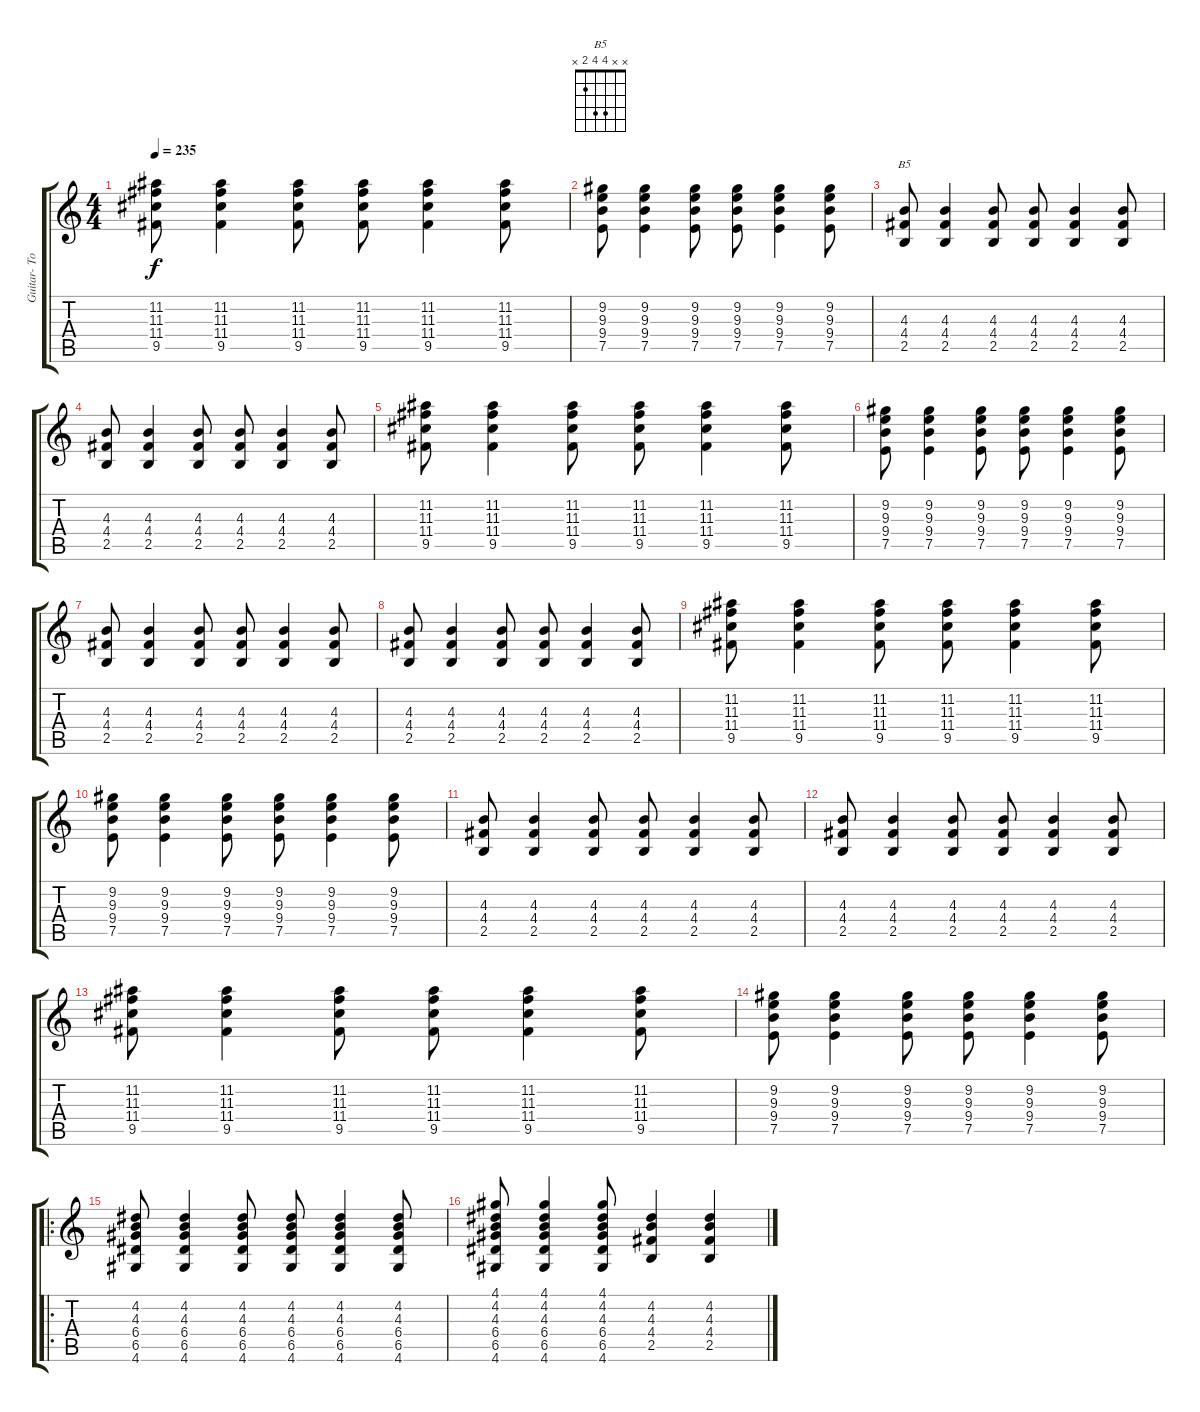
\track ("Guitar- Tom DeLonge" "Guitar- To") {instrument electricguitarclean}
\staff {score tabs}
\tuning (E4 B3 G3 D3 A2 E2) {hide}
\chord ("B5" x x 4 4 2 x)
\ts (4 4)
\tempo 235
\clef g2
\ks c
(11.2 11.3 11.4 9.5).8{dy f} (11.2 11.3 11.4 9.5).4 (11.2 11.3 11.4 9.5).8 (11.2 11.3 11.4 9.5).8 (11.2 11.3 11.4 9.5).4 (11.2 11.3 11.4 9.5).8 |
(9.2 9.3 9.4 7.5).8 (9.2 9.3 9.4 7.5).4 (9.2 9.3 9.4 7.5).8 (9.2 9.3 9.4 7.5).8 (9.2 9.3 9.4 7.5).4 (9.2 9.3 9.4 7.5).8 |
(4.3 4.4 2.5).8{ch "B5"} (4.3 4.4 2.5).4 (4.3 4.4 2.5).8 (4.3 4.4 2.5).8 (4.3 4.4 2.5).4 (4.3 4.4 2.5).8 |
(4.3 4.4 2.5).8 (4.3 4.4 2.5).4 (4.3 4.4 2.5).8 (4.3 4.4 2.5).8 (4.3 4.4 2.5).4 (4.3 4.4 2.5).8 |
(11.2 11.3 11.4 9.5).8 (11.2 11.3 11.4 9.5).4 (11.2 11.3 11.4 9.5).8 (11.2 11.3 11.4 9.5).8 (11.2 11.3 11.4 9.5).4 (11.2 11.3 11.4 9.5).8 |
(9.2 9.3 9.4 7.5).8 (9.2 9.3 9.4 7.5).4 (9.2 9.3 9.4 7.5).8 (9.2 9.3 9.4 7.5).8 (9.2 9.3 9.4 7.5).4 (9.2 9.3 9.4 7.5).8 |
(4.3 4.4 2.5).8 (4.3 4.4 2.5).4 (4.3 4.4 2.5).8 (4.3 4.4 2.5).8 (4.3 4.4 2.5).4 (4.3 4.4 2.5).8 |
(4.3 4.4 2.5).8 (4.3 4.4 2.5).4 (4.3 4.4 2.5).8 (4.3 4.4 2.5).8 (4.3 4.4 2.5).4 (4.3 4.4 2.5).8 |
(11.2 11.3 11.4 9.5).8 (11.2 11.3 11.4 9.5).4 (11.2 11.3 11.4 9.5).8 (11.2 11.3 11.4 9.5).8 (11.2 11.3 11.4 9.5).4 (11.2 11.3 11.4 9.5).8 |
(9.2 9.3 9.4 7.5).8 (9.2 9.3 9.4 7.5).4 (9.2 9.3 9.4 7.5).8 (9.2 9.3 9.4 7.5).8 (9.2 9.3 9.4 7.5).4 (9.2 9.3 9.4 7.5).8 |
(4.3 4.4 2.5).8 (4.3 4.4 2.5).4 (4.3 4.4 2.5).8 (4.3 4.4 2.5).8 (4.3 4.4 2.5).4 (4.3 4.4 2.5).8 |
(4.3 4.4 2.5).8 (4.3 4.4 2.5).4 (4.3 4.4 2.5).8 (4.3 4.4 2.5).8 (4.3 4.4 2.5).4 (4.3 4.4 2.5).8 |
(11.2 11.3 11.4 9.5).8 (11.2 11.3 11.4 9.5).4 (11.2 11.3 11.4 9.5).8 (11.2 11.3 11.4 9.5).8 (11.2 11.3 11.4 9.5).4 (11.2 11.3 11.4 9.5).8 |
(9.2 9.3 9.4 7.5).8 (9.2 9.3 9.4 7.5).4 (9.2 9.3 9.4 7.5).8 (9.2 9.3 9.4 7.5).8 (9.2 9.3 9.4 7.5).4 (9.2 9.3 9.4 7.5).8 |
\ro
(4.2 4.3 6.4 6.5 4.6).8 (4.2 4.3 6.4 6.5 4.6).4 (4.2 4.3 6.4 6.5 4.6).8 (4.2 4.3 6.4 6.5 4.6).8 (4.2 4.3 6.4 6.5 4.6).4 (4.2 4.3 6.4 6.5 4.6).8 |
(4.1 4.2 4.3 6.4 6.5 4.6).8 (4.1 4.2 4.3 6.4 6.5 4.6).4 (4.1 4.2 4.3 6.4 6.5 4.6).8 (4.2 4.3 4.4 2.5).4 (4.2 4.3 4.4 2.5).4
